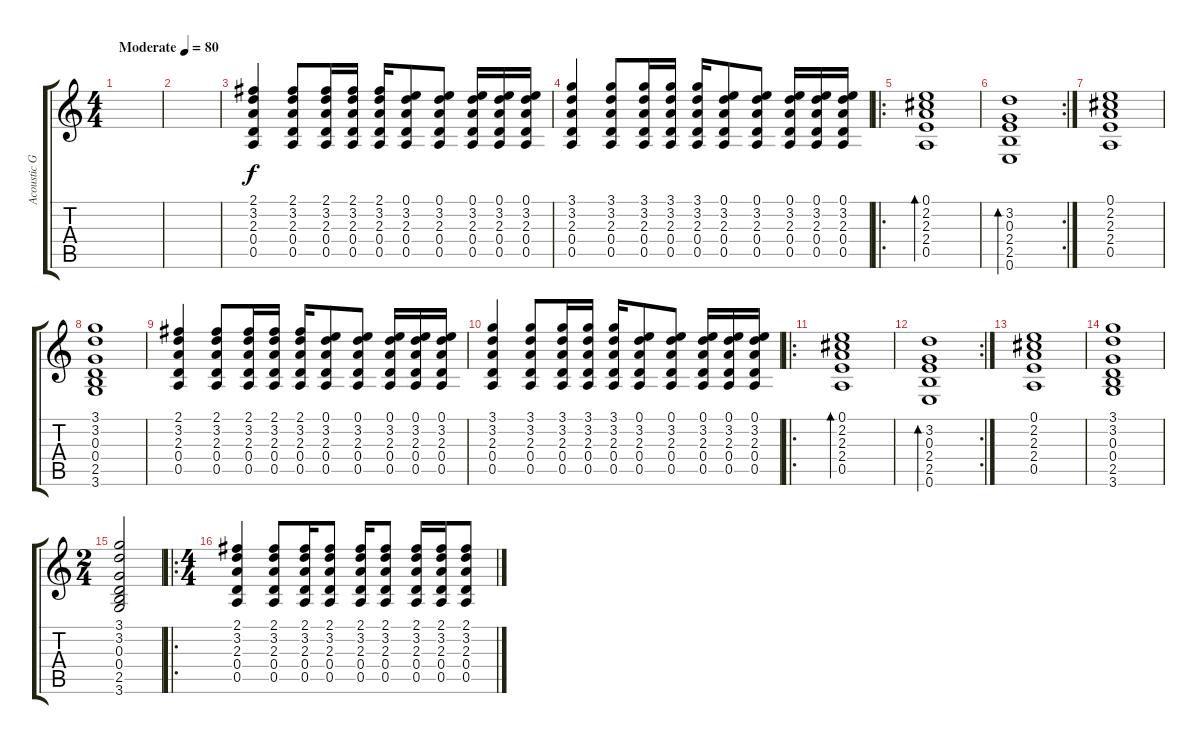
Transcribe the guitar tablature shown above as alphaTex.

\track ("Acoustic Guitar" "Acoustic G") {instrument acousticguitarsteel}
\staff {score tabs}
\tuning (E4 B3 G3 D3 A2 E2) {hide}
\ts (4 4)
\tempo (80 "Moderate")
\clef g2
\ks c
|
|
(2.1 3.2 2.3 0.4 0.5).4 (2.1 3.2 2.3 0.4 0.5).8 (2.1 3.2 2.3 0.4 0.5).16 (2.1 3.2 2.3 0.4 0.5).16 (2.1 3.2 2.3 0.4 0.5).16 (0.1 3.2 2.3 0.4 0.5).8 (0.1 3.2 2.3 0.4 0.5).8 (0.1 3.2 2.3 0.4 0.5).16 (0.1 3.2 2.3 0.4 0.5).16 (0.1 3.2 2.3 0.4 0.5).16 |
(3.1 3.2 2.3 0.4 0.5).4 (3.1 3.2 2.3 0.4 0.5).8 (3.1 3.2 2.3 0.4 0.5).16 (3.1 3.2 2.3 0.4 0.5).16 (3.1 3.2 2.3 0.4 0.5).16 (0.1 3.2 2.3 0.4 0.5).8 (0.1 3.2 2.3 0.4 0.5).8 (0.1 3.2 2.3 0.4 0.5).16 (0.1 3.2 2.3 0.4 0.5).16 (0.1 3.2 2.3 0.4 0.5).16 |
\ro
(0.1 2.2 2.3 2.4 0.5).1{bd 240} |
\rc 2
(3.2 0.3 2.4 2.5 0.6).1{bd 240} |
(0.1 2.2 2.3 2.4 0.5).1 |
(3.1 3.2 0.3 0.4 2.5 3.6).1 |
(2.1 3.2 2.3 0.4 0.5).4 (2.1 3.2 2.3 0.4 0.5).8 (2.1 3.2 2.3 0.4 0.5).16 (2.1 3.2 2.3 0.4 0.5).16 (2.1 3.2 2.3 0.4 0.5).16 (0.1 3.2 2.3 0.4 0.5).8 (0.1 3.2 2.3 0.4 0.5).8 (0.1 3.2 2.3 0.4 0.5).16 (0.1 3.2 2.3 0.4 0.5).16 (0.1 3.2 2.3 0.4 0.5).16 |
(3.1 3.2 2.3 0.4 0.5).4 (3.1 3.2 2.3 0.4 0.5).8 (3.1 3.2 2.3 0.4 0.5).16 (3.1 3.2 2.3 0.4 0.5).16 (3.1 3.2 2.3 0.4 0.5).16 (0.1 3.2 2.3 0.4 0.5).8 (0.1 3.2 2.3 0.4 0.5).8 (0.1 3.2 2.3 0.4 0.5).16 (0.1 3.2 2.3 0.4 0.5).16 (0.1 3.2 2.3 0.4 0.5).16 |
\ro
(0.1 2.2 2.3 2.4 0.5).1{bd 240} |
\rc 2
(3.2 0.3 2.4 2.5 0.6).1{bd 240} |
(0.1 2.2 2.3 2.4 0.5).1 |
(3.1 3.2 0.3 0.4 2.5 3.6).1 |
\ts (2 4)
(3.1 3.2 0.3 0.4 2.5 3.6).2 |
\ro
\ts (4 4)
(2.1 3.2 2.3 0.4 0.5).4 (2.1 3.2 2.3 0.4 0.5).8 (2.1 3.2 2.3 0.4 0.5).16 (2.1 3.2 2.3 0.4 0.5).8 (2.1 3.2 2.3 0.4 0.5).16 (2.1 3.2 2.3 0.4 0.5).8 (2.1 3.2 2.3 0.4 0.5).16 (2.1 3.2 2.3 0.4 0.5).16 (2.1 3.2 2.3 0.4 0.5).8
